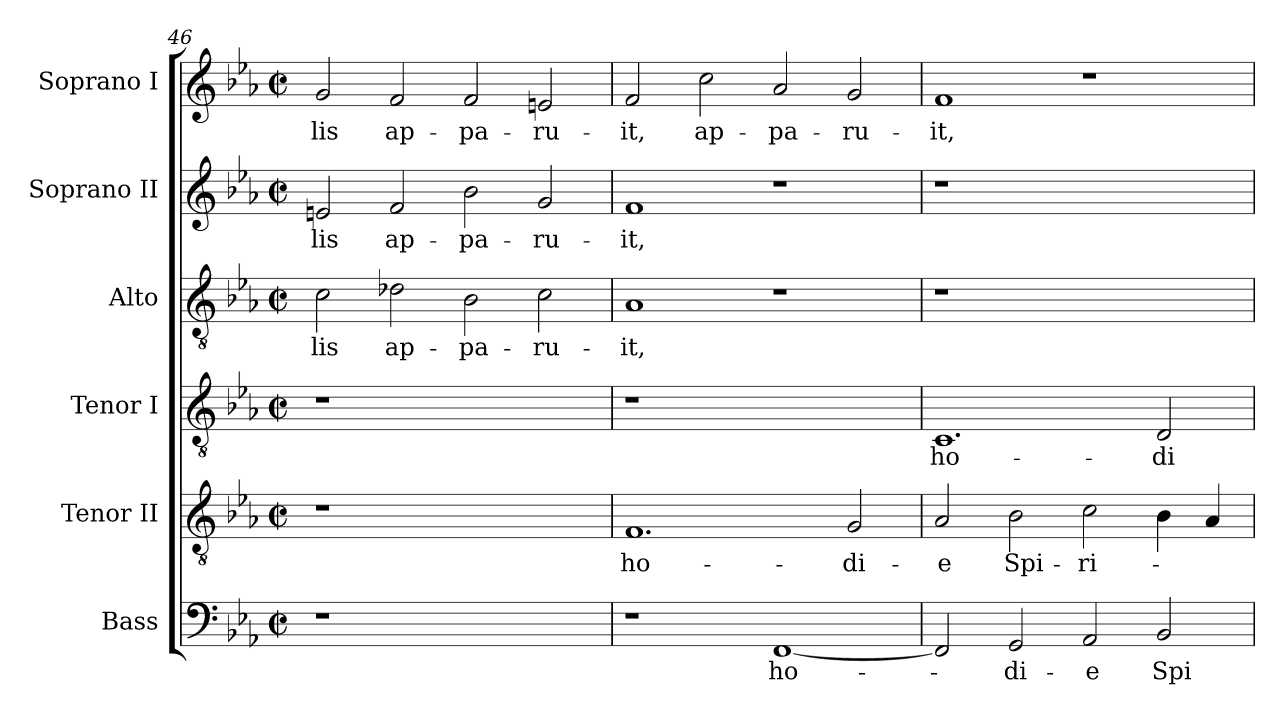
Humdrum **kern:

**kern	**text	**kern	**text	**kern	**text	**kern	**text	**kern	**text	**kern	**text
*part6	*part6	*part5	*part5	*part4	*part4	*part3	*part3	*part2	*part2	*part1	*part1
*staff6	*staff6	*staff5	*staff5	*staff4	*staff4	*staff3	*staff3	*staff2	*staff2	*staff1	*staff1
*I"Bass	*	*I"Tenor II	*	*I"Tenor I	*	*I"Alto	*	*I"Soprano II	*	*I"Soprano I	*
*I'B	*	*I'T II	*	*I'T I	*	*I'A	*	*I'S II	*	*I'S I	*
*clefF4	*	*clefGv2	*	*clefGv2	*	*clefGv2	*	*clefG2	*	*clefG2	*
*k[b-e-a-]	*	*k[b-e-a-]	*	*k[b-e-a-]	*	*k[b-e-a-]	*	*k[b-e-a-]	*	*k[b-e-a-]	*
*E-:	*	*E-:	*	*E-:	*	*E-:	*	*E-:	*	*E-:	*
*M2/2	*	*M2/2	*	*M2/2	*	*M2/2	*	*M2/2	*	*M2/2	*
*met(c|)	*	*met(c|)	*	*met(c|)	*	*met(c|)	*	*met(c|)	*	*met(c|)	*
=46	=46	=46	=46	=46	=46	=46	=46	=46	=46	=46	=46
!LO:N:vis=1	!	!LO:N:vis=1	!	!LO:N:vis=1	!	!	!	!	!	!	!
!	!	!	!	!	!	!	!LO:LY:b:color=#000000	!	!	!	!
!	!	!	!	!	!	!	!	!	!LO:LY:b:color=#000000	!	!
!	!	!	!	!	!	!	!	!	!	!	!LO:LY:b:color=#000000
1r	.	1r	.	1r	.	2ci\	-lis	2eni/	-lis	2gi/	-lis
!	!	!	!	!	!	!	!LO:LY:b:color=#000000	!	!	!	!
!	!	!	!	!	!	!	!	!	!LO:LY:b:color=#000000	!	!
!	!	!	!	!	!	!	!	!	!	!	!LO:LY:b:color=#000000
.	.	.	.	.	.	2d-Xi\	ap-	2fi/	ap-	2fi/	ap-
!	!	!	!	!	!	!	!LO:LY:b:color=#000000	!	!	!	!
!	!	!	!	!	!	!	!	!	!LO:LY:b:color=#000000	!	!
!	!	!	!	!	!	!	!	!	!	!	!LO:LY:b:color=#000000
1ryy	.	1ryy	.	1ryy	.	2B-i\	-pa-	2b-i\	-pa-	2fi/	-pa-
!	!	!	!	!	!	!	!LO:LY:b:color=#000000	!	!	!	!
!	!	!	!	!	!	!	!	!	!LO:LY:b:color=#000000	!	!
!	!	!	!	!	!	!	!	!	!	!	!LO:LY:b:color=#000000
.	.	.	.	.	.	2ci\	-ru-	2gi/	-ru-	2eni/	-ru-
=47	=47	=47	=47	=47	=47	=47	=47	=47	=47	=47	=47
!	!	!	!LO:LY:b:color=#000000	!LO:N:vis=1	!	!	!	!	!	!	!
!	!	!	!	!	!	!	!LO:LY:b:color=#000000	!	!	!	!
!	!	!	!	!	!	!	!	!	!LO:LY:b:color=#000000	!	!
!	!	!	!	!	!	!	!	!	!	!	!LO:LY:b:color=#000000
1r	.	1.Fi	ho-	1r	.	1A-i	-it,	1fi	-it,	2fi/	-it,
!	!	!	!	!	!	!	!	!	!	!	!LO:LY:b:color=#000000
.	.	.	.	.	.	.	.	.	.	2cci\	ap-
!	!LO:LY:b:color=#000000	!	!	!	!	!	!	!	!	!	!
!	!	!	!	!	!	!	!	!	!	!	!LO:LY:b:color=#000000
[<1FFi	ho-	.	.	1ryy	.	1r	.	1r	.	2a-i/	-pa-
!	!	!	!LO:LY:b:color=#000000	!	!	!	!	!	!	!	!
!	!	!	!	!	!	!	!	!	!	!	!LO:LY:b:color=#000000
.	.	2Gi/	-di-	.	.	.	.	.	.	2gi/	-ru-
=48	=48	=48	=48	=48	=48	=48	=48	=48	=48	=48	=48
!	!	!	!LO:LY:b:color=#000000	!	!	!	!	!	!	!	!
!	!	!	!	!	!LO:LY:b:color=#000000	!LO:N:vis=1	!	!LO:N:vis=1	!	!	!
!	!	!	!	!	!	!	!	!	!	!	!LO:LY:b:color=#000000
2FFi/]	.	2A-i/	-e	1.Ci	ho-	1r	.	1r	.	1fi	-it,
!	!LO:LY:b:color=#000000	!	!	!	!	!	!	!	!	!	!
!	!	!	!LO:LY:b:color=#000000	!	!	!	!	!	!	!	!
2GGi/	-di-	2B-i\	Spi-	.	.	.	.	.	.	.	.
!	!LO:LY:b:color=#000000	!	!	!	!	!	!	!	!	!	!
!	!	!	!LO:LY:b:color=#000000	!	!	!	!	!	!	!	!
2AA-i/	-e	2ci\	-ri-	.	.	1ryy	.	1ryy	.	1r	.
!	!LO:LY:b:color=#000000	!	!	!	!	!	!	!	!	!	!
!	!	!	!	!	!LO:LY:b:color=#000000	!	!	!	!	!	!
2BB-i/	Spi-	4B-i\	.	2Di/	-di-	.	.	.	.	.	.
.	.	4A-i/	.	.	.	.	.	.	.	.	.
=	=	=	=	=	=	=	=	=	=	=	=
*-	*-	*-	*-	*-	*-	*-	*-	*-	*-	*-	*-
